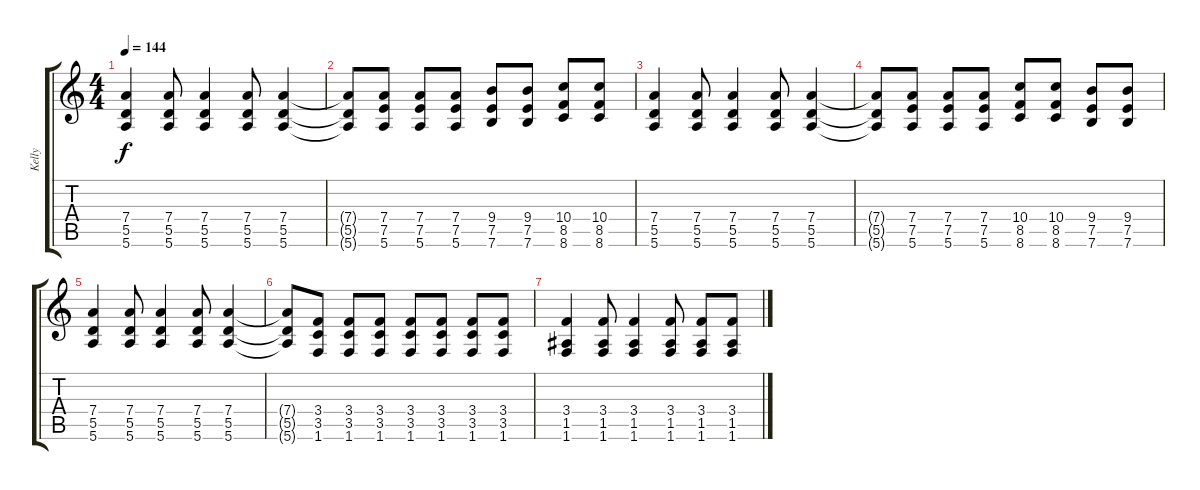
\track ("Kelly" "Kelly") {instrument overdrivenguitar}
\staff {score tabs}
\tuning (E4 B3 G3 D3 A2 E2) {hide}
\ts (4 4)
\tempo 144
\clef g2
\ks c
(7.4 5.5 5.6).4{dy f} (7.4 5.5 5.6).8 (7.4 5.5 5.6).4 (7.4 5.5 5.6).8 (7.4 5.5 5.6).4 |
(7.4{t} 5.5{t} 5.6{t}).8 (7.4 7.5 5.6).8 (7.4 7.5 5.6).8 (7.4 7.5 5.6).8 (9.4 7.5 7.6).8 (9.4 7.5 7.6).8 (10.4 8.5 8.6).8 (10.4 8.5 8.6).8 |
(7.4 5.5 5.6).4 (7.4 5.5 5.6).8 (7.4 5.5 5.6).4 (7.4 5.5 5.6).8 (7.4 5.5 5.6).4 |
(7.4{t} 5.5{t} 5.6{t}).8 (7.4 7.5 5.6).8 (7.4 7.5 5.6).8 (7.4 7.5 5.6).8 (10.4 8.5 8.6).8 (10.4 8.5 8.6).8 (9.4 7.5 7.6).8 (9.4 7.5 7.6).8 |
(7.4 5.5 5.6).4 (7.4 5.5 5.6).8 (7.4 5.5 5.6).4 (7.4 5.5 5.6).8 (7.4 5.5 5.6).4 |
(7.4{t} 5.5{t} 5.6{t}).8 (3.4 3.5 1.6).8 (3.4 3.5 1.6).8 (3.4 3.5 1.6).8 (3.4 3.5 1.6).8 (3.4 3.5 1.6).8 (3.4 3.5 1.6).8 (3.4 3.5 1.6).8 |
(3.4 1.5 1.6).4 (3.4 1.5 1.6).8 (3.4 1.5 1.6).4 (3.4 1.5 1.6).8 (3.4 1.5 1.6).8 (3.4 1.5 1.6).8
